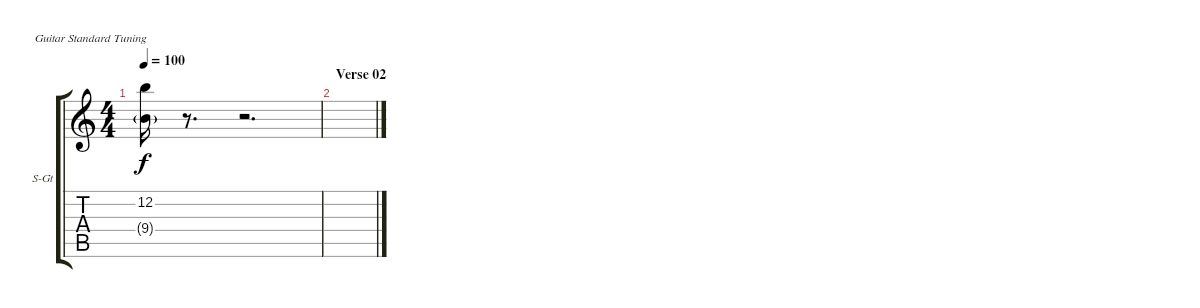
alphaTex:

\bracketExtendMode groupsimilarinstruments
\firstSystemTrackNameOrientation horizontal
\otherSystemsTrackNameOrientation horizontal
\track ("'Telephone' sound" "S-Gt") {instrument acousticguitarsteel}
\staff {score tabs}
\tuning (E4 B3 G3 D3 A2 E2)
\ts (4 4)
\tempo 100
\clef g2
\scale
0.333333
\ks c
(12.2 9.4{g}).16{dy f} r.8{d} r.2{d} |
\section ("" "Verse 02")
\scale
0.333333 |
\scale
0.333333 |
\scale
0.333333 |
\scale
0.333333 |
\scale
0.333333 |
\scale
0.333333 |
\scale
0.333333 |
\scale
0.333333 |
\scale
0.333333 |
\scale
0.333333 |
\scale
0.333333 |
\scale
0.333333 |
\scale
0.333333 |
\scale
0.333333 |
\scale
0.333333
